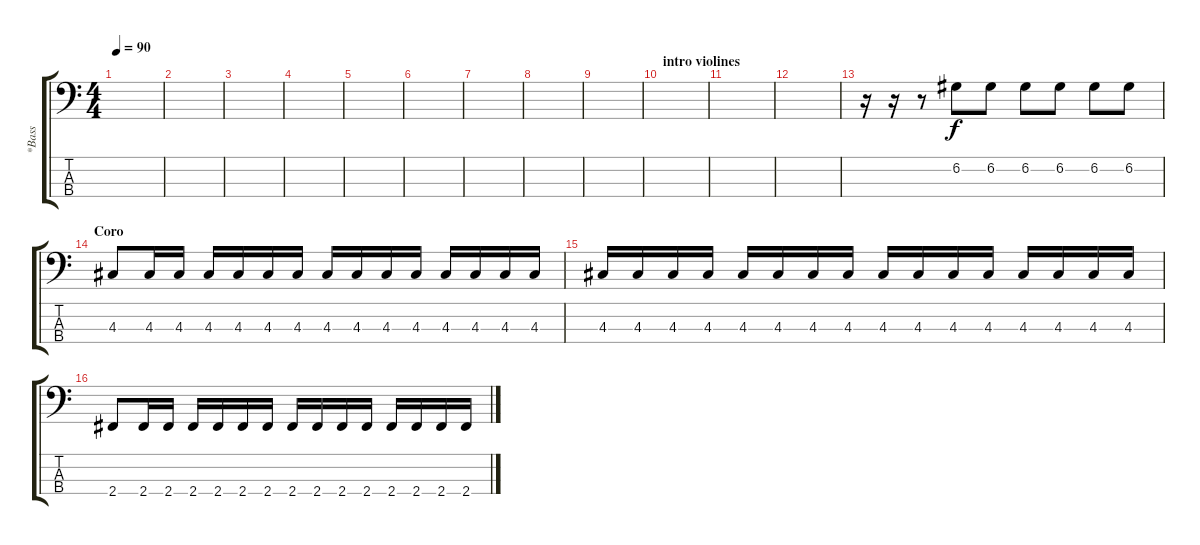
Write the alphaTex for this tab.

\track ("*Bass" "*Bass") {instrument electricbassfinger}
\staff {score tabs}
\tuning (G2 D2 A1 E1) {hide}
\ts (4 4)
\tempo 90
\clef f4
\ks c
|
|
|
|
|
|
|
|
|
\section ("" "intro violines")
|
|
|
r.16 r.16 r.8 6.2.8 6.2.8 6.2.8 6.2.8 6.2.8 6.2.8 |
\section ("" "Coro")
4.3.8 4.3.16 4.3.16 4.3.16 4.3.16 4.3.16 4.3.16 4.3.16 4.3.16 4.3.16 4.3.16 4.3.16 4.3.16 4.3.16 4.3.16 |
4.3.16 4.3.16 4.3.16 4.3.16 4.3.16 4.3.16 4.3.16 4.3.16 4.3.16 4.3.16 4.3.16 4.3.16 4.3.16 4.3.16 4.3.16 4.3.16 |
2.4.8 2.4.16 2.4.16 2.4.16 2.4.16 2.4.16 2.4.16 2.4.16 2.4.16 2.4.16 2.4.16 2.4.16 2.4.16 2.4.16 2.4.16
